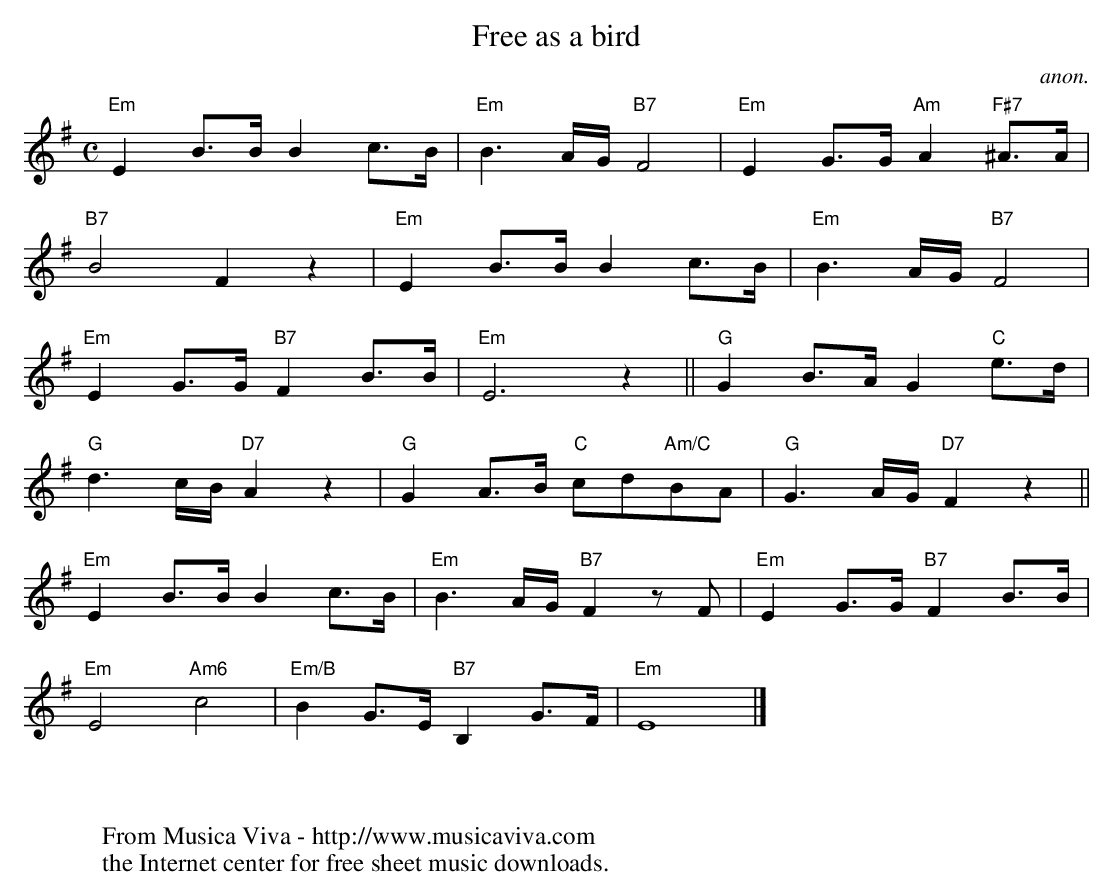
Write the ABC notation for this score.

X:1
T:Free as a bird
C:anon.
M:C
L:1/8
K:Em
"Em"E2B>B B2c>B|"Em"B3A/G/ "B7"F4|"Em"E2G>G "Am"A2"F#7"^A>A|
"B7"B4F2z2|"Em"E2B>B B2c>B|"Em"B3A/G/ "B7"F4|
"Em"E2G>G "B7"F2B>B|"Em"E6z2||"G"G2B>A G2"C"e>d|
"G"d3c/B/ "D7"A2z2|"G"G2A>B "C"cd"Am/C"BA|"G"G3A/G/ "D7"F2z2||
"Em"E2B>B B2c>B|"Em"B3A/G/ "B7"F2 z F|"Em"E2G>G "B7"F2B>B|
"Em"E4"Am6"c4|"Em/B"B2G>E "B7"B,2G>F|"Em"E8|]
W:
W:
W:  From Musica Viva - http://www.musicaviva.com
W:  the Internet center for free sheet music downloads.
